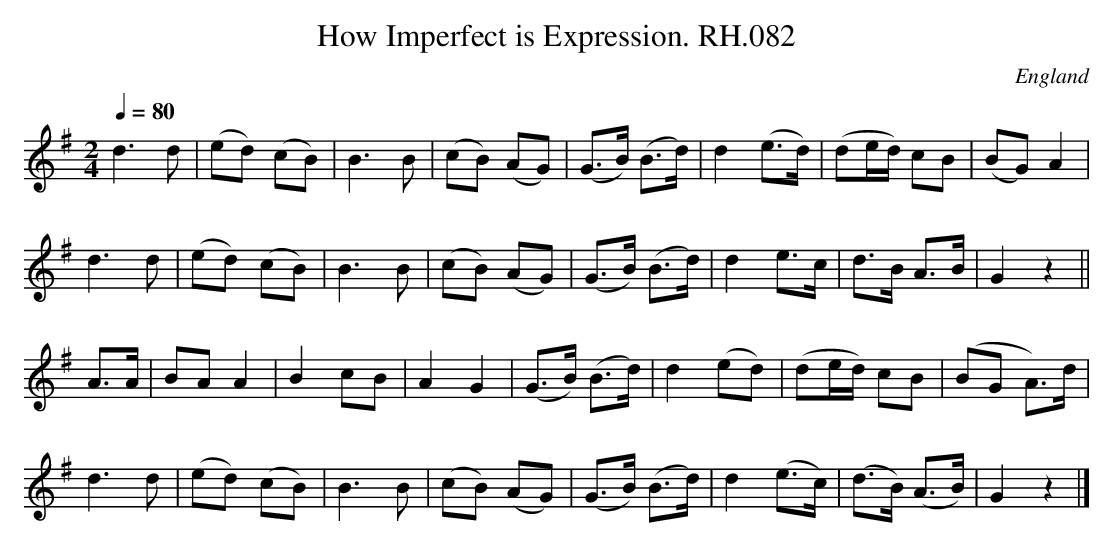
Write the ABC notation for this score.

X:1
T:How Imperfect is Expression. RH.082
O:England
M:2/4
L:1/8
Q:1/4=80
K:G
d3 d|(ed) (cB)|B3 B|(cB) (AG)|\
(G>B) (B>d)|d2 (e>d)|(de/d/) cB|(BG) A2|
d3 d|(ed) (cB)|B3 B|(cB) (AG)|\
(G>B) (B>d)|d2 e>c|d>B A>B|G2 z2||
A>A|BA A2|B2 cB|A2 G2|(G>B) (B>d)|d2( ed)|\
(de/d/) cB|(BG A>)d|
d3d|(ed) (cB)|B3 B|(cB) (AG)|\
(G>B) (B>d)|d2 (e>c)|(d>B) (A>B)|G2 z2|]
